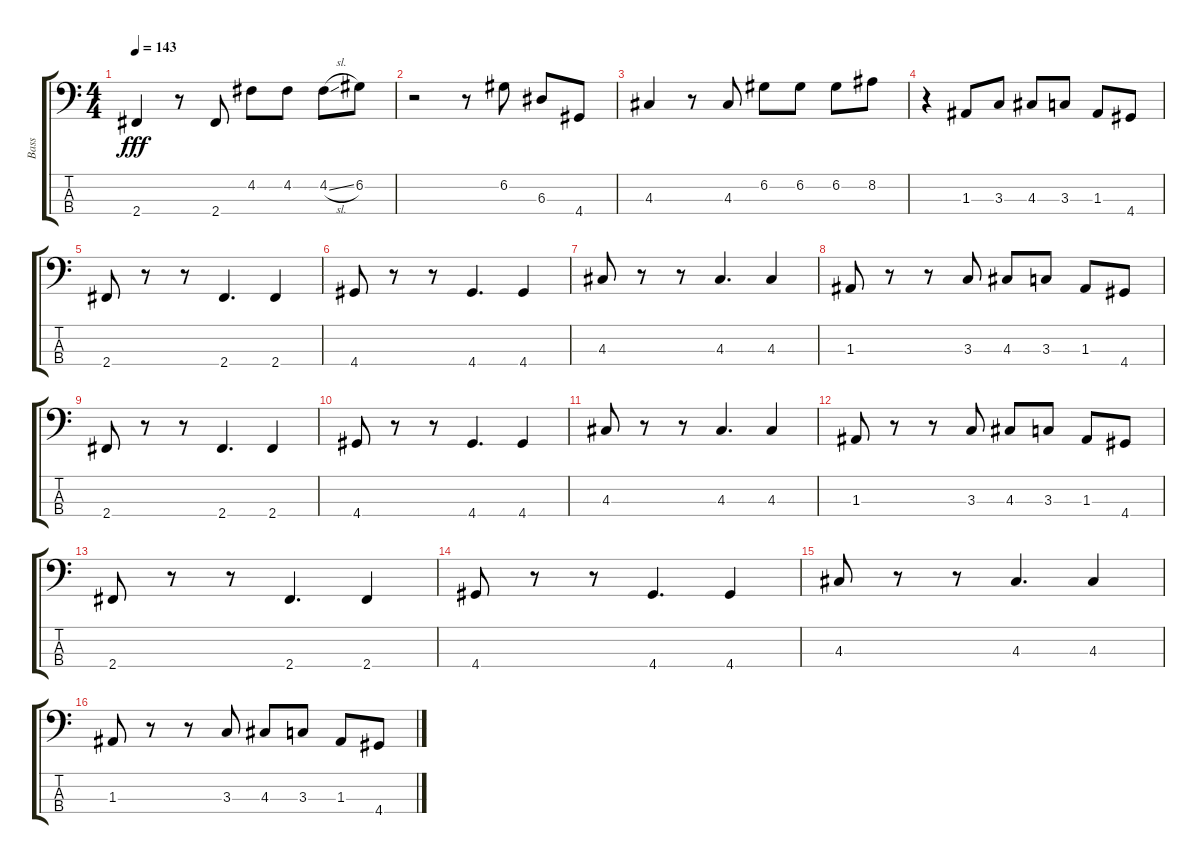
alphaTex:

\track ("Bass" "Bass") {instrument electricbassfinger}
\staff {score tabs}
\tuning (G2 D2 A1 E1) {hide}
\ts (4 4)
\tempo 143
\clef f4
\ks c
2.4.4{dy fff} r.8 2.4.8 4.2.8 4.2.8 4.2{sl}.8 6.2.8 |
r.2 r.8 6.2.8 6.3.8 4.4.8 |
4.3.4 r.8 4.3.8 6.2.8 6.2.8 6.2.8 8.2.8 |
r.4 1.3.8 3.3.8 4.3.8 3.3.8 1.3.8 4.4.8 |
2.4.8 r.8 r.8 2.4.4{d} 2.4.4 |
4.4.8 r.8 r.8 4.4.4{d} 4.4.4 |
4.3.8 r.8 r.8 4.3.4{d} 4.3.4 |
1.3.8 r.8 r.8 3.3.8 4.3.8 3.3.8 1.3.8 4.4.8 |
2.4.8 r.8 r.8 2.4.4{d} 2.4.4 |
4.4.8 r.8 r.8 4.4.4{d} 4.4.4 |
4.3.8 r.8 r.8 4.3.4{d} 4.3.4 |
1.3.8 r.8 r.8 3.3.8 4.3.8 3.3.8 1.3.8 4.4.8 |
2.4.8 r.8 r.8 2.4.4{d} 2.4.4 |
4.4.8 r.8 r.8 4.4.4{d} 4.4.4 |
4.3.8 r.8 r.8 4.3.4{d} 4.3.4 |
1.3.8 r.8 r.8 3.3.8 4.3.8 3.3.8 1.3.8 4.4.8
